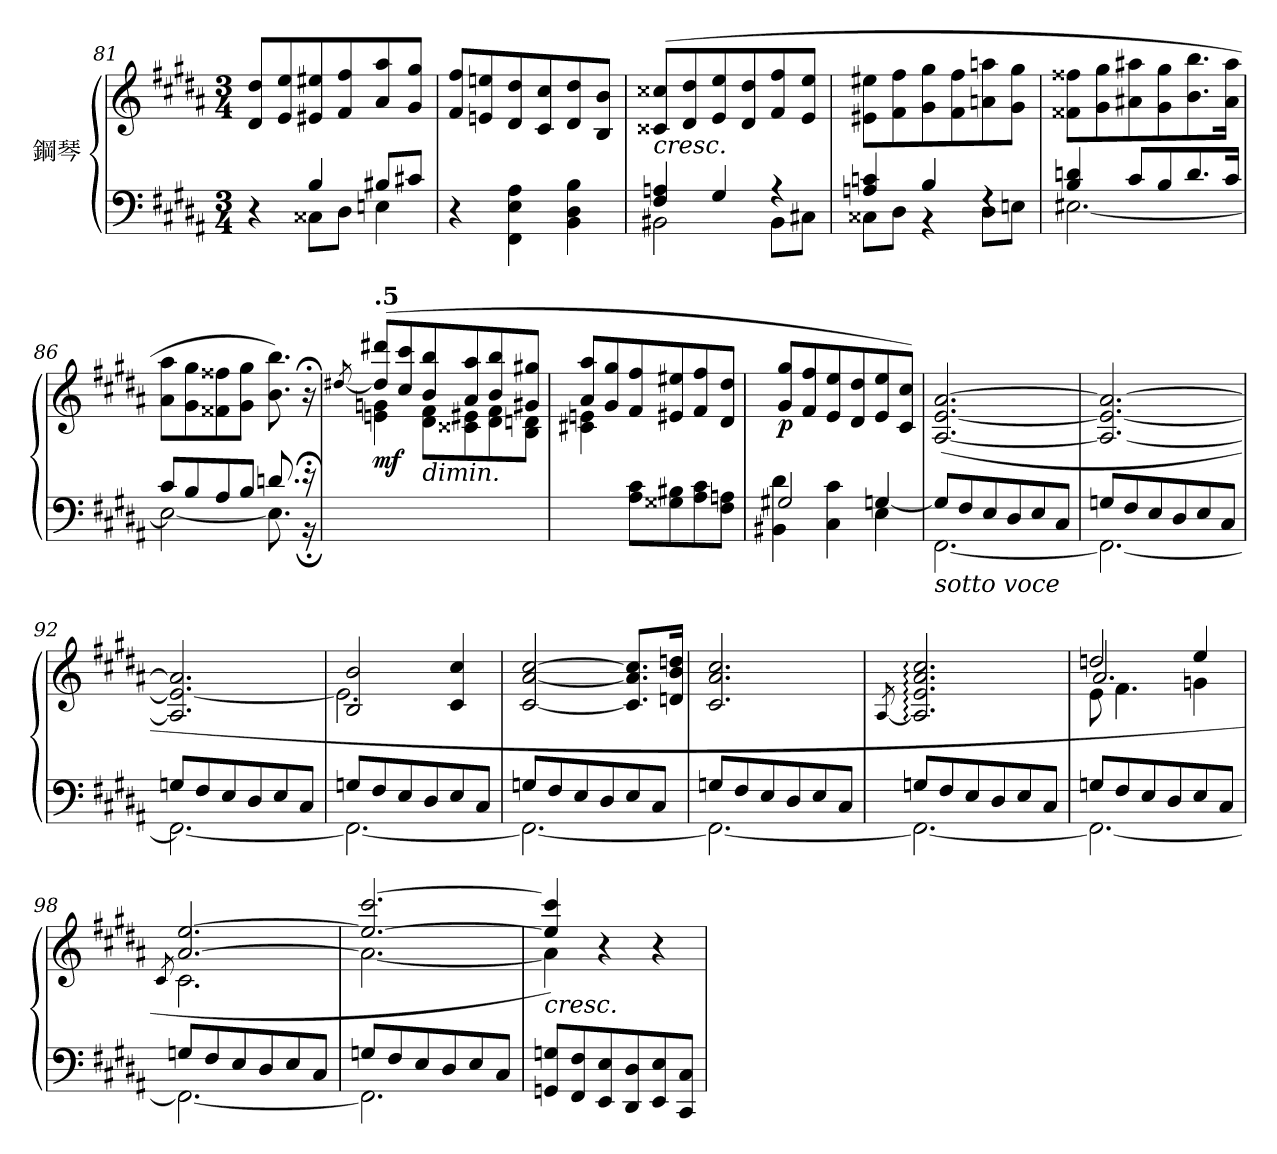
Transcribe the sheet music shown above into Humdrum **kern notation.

**kern	**kern	**dynam
*part1	*part1	*part1
*staff2	*staff1	*staff1/2
*I"鋼琴	*	*
*clefF4	*clefG2	*
*k[f#c#g#d#a#]	*k[f#c#g#d#a#]	*
*M3/4	*M3/4	*
=81	=81	=81
*^	*	*
4r	4ryy	8d#/ 8dd#/L	.
.	.	8e/ 8ee/	.
4B/	8C##X\L	8e#X/ 8ee#X/	.
.	8D#\J	8f#/ 8ff#/	.
8B#X/L	4En\	8a#/ 8aa#/	.
8c#X/J	.	8g#/ 8gg#/J	.
*v	*v	*	*
=82	=82	=82
4r	8f#/ 8ff#/L	.
.	8en/ 8een/	.
4FF#\ 4E\ 4A#\	8d#/ 8dd#/	.
.	8c#/ 8cc#/	.
4BB\ 4D#\ 4B\	8d#/ 8dd#/	.
.	8B/ 8b/J	.
!!LO:LB:g=z
=83	=83	=83
*^	*	*
!	!	!LO:TX:b:i:t=cresc.	!
4F#/ 4An/	2BB#X\	(>8c##X/ 8cc##X/L	.
.	.	8d#/ 8dd#/	.
4G#/	.	8e/ 8ee/	.
.	.	8d#/ 8dd#/	.
4r	8BB#\L	8f#/ 8ff#/	.
.	8C#X\J	8e/ 8ee/J	.
=84	=84	=84	=84
4An/ 4cn/	8C##X\L	8e#X\ 8ee#X\L	.
.	8D#\J	8f#\ 8ff#\	.
4B/	4r	8g#\ 8gg#\	.
.	.	8f#\ 8ff#\	.
4rF	8D#\L	8an\ 8aan\	.
.	8En\J	8g#\ 8gg#\J	.
=85	=85	=85	=85
4B/ 4dn/	[2.E#X\	8f##X\ 8ff##X\L	.
.	.	8g#\ 8gg#\	.
8c#/L	.	8a#X\ 8aa#X\	.
8B/	.	8g#\ 8gg#\	.
8.d/	.	8.b\ 8.bb\	.
16c#/Jk	.	16a#\ 16aa#\Jk	.
=86	=86	=86	=86
8c#/L	2E#\_	8a#\ 8aa#\L	.
8B/	.	8g#\ 8gg#\	.
8A#/	.	8f##X\ 8ff##X\	.
8B/J	.	8g#\ 8gg#\J	.
8.dn/	8.E#\]	8.b\ 8.bb\)	.
*	*	*MM6	*
16r;<	16r;	16r;<	.
*v	*v	*	*
=87	=87	=87
*	*MM94	*
.	[8qdd#X/	.
*	*^	*
!	!LO:TX:a:B:t=.5	!	!
!	!	!	!LO:DY:b
2.ryy	(>8dd#/] 8ddd#X/L	(<4en\ 4gn\	mf
.	8cc#/ 8ccc#/	.	.
!	!LO:TX:b:i:t=dimin.	!	!
.	8b/ 8bb/	8d#\ 8f#\L	.
.	8a#/ 8aa#/	8c##X\ 8e#X\	.
.	8b/ 8bb/	8d#\ 8f#\	.
.	8g#X/ 8gg#X/J	8B\ 8dn\J	.
=88	=88	=88	=88
4ryy	8a#/ 8aa#/L	4c#X\ 4en\	.
.	8g#/ 8gg#/	.	.
8A#\ 8c#\L	8f#/ 8ff#/	2ryy	.
8G##X\ 8B#X\	8e#X/ 8ee#X/	.	.
8A#\ 8c#\	8f#/ 8ff#/	.	.
8F#\ 8An\J	8d#/ 8dd#/J	.	.
*	*v	*v	*
!!LO:LB:g=z
=89	=89	=89
*^	*	*
!	!	!	!LO:DY:b
2G#X/	4BB#X\ 4d#\	8g#/ 8gg#/L	p
.	.	8f#/ 8ff#/	.
.	4C#\ 4c#\	8e/ 8ee/	.
.	.	8d#/ 8dd#/	.
4E\)	[4Gn/	8e/ 8ee/	.
.	.	8c#/ 8cc#/J)	.
=90	=90	=90	=90
!LO:TX:b:i:t=sotto voce	!	!	!
8G/L]	[2.FF#\	(>[2.A#/ [2.e/ [2.a#/	.
8F#/	.	.	.
8E/	.	.	.
8D#/	.	.	.
8E/	.	.	.
8C#/J	.	.	.
=91	=91	=91	=91
8Gn/L	2.FF#\_	2.A#/_ 2.e/_ 2.a#/_	.
8F#/	.	.	.
8E/	.	.	.
8D#/	.	.	.
8E/	.	.	.
8C#/J	.	.	.
=92	=92	=92	=92
8Gn/L	2.FF#\_	2.A#/] 2.e/_ 2.a#/]	.
8F#/	.	.	.
8E/	.	.	.
8D#/	.	.	.
8E/	.	.	.
8C#/J	.	.	.
=93	=93	=93	=93
*	*	*^	*
8Gn/L	2.FF#\_	2B/ 2b/	2.e\]	.
8F#/	.	.	.	.
8E/	.	.	.	.
8D#/	.	.	.	.
8E/	.	4c#/ 4cc#/	.	.
8C#/J	.	.	.	.
*	*	*v	*v	*
=94	=94	=94	=94
8Gn/L	2.FF#\_	[2c#/ [2a#/ [2cc#/	.
8F#/	.	.	.
8E/	.	.	.
8D#/	.	.	.
8E/	.	8.c#/] 8.a#/] 8.cc#/]L	.
8C#/J	.	.	.
.	.	16dn/ 16b/ 16ddn/Jk	.
=95	=95	=95	=95
8Gn/L	2.FF#\_	2.c#/ 2.a#/ 2.cc#/	.
8F#/	.	.	.
8E/	.	.	.
8D#/	.	.	.
8E/	.	.	.
8C#/J	.	.	.
=96	=96	=96	=96
.	.	[8qA#/	.
8Gn/L	2.FF#\_	2.A#/]: 2.e/: 2.a#/: 2.cc#/:	.
8F#/	.	.	.
8E/	.	.	.
8D#/	.	.	.
8E/	.	.	.
8C#/J	.	.	.
!!LO:LB:g=z
=97	=97	=97	=97
*	*	*^	*
*	*	*	*^	*
8Gn/L	2.FF#\_	2ddn/	8e\	2.a#/	.
8F#/	.	.	4.f#\	.	.
8E/	.	.	.	.	.
8D#/	.	.	.	.	.
8E/	.	4ee/	4gn\	.	.
8C#/J	.	.	.	.	.
*	*	*	*v	*v	*
=98	=98	=98	=98	=98
.	.	.	8qc#/	.
8Gn/L	2.FF#\_	[2.a#/ [2.ee/	2.c#\	.
8F#/	.	.	.	.
8E/	.	.	.	.
8D#/	.	.	.	.
8E/	.	.	.	.
8C#/J	.	.	.	.
=99	=99	=99	=99	=99
8Gn/L	2.FF#\]	2.ee/_ [2.ccc#/	2.a#\_	.
8F#/	.	.	.	.
8E/	.	.	.	.
8D#/	.	.	.	.
8E/	.	.	.	.
8C#/J	.	.	.	.
*v	*v	*	*	*
=100	=100	=100	=100
!	!LO:TX:b:i:t=cresc.	!	!
8GGn/ 8Gn/L	4ee/] 4ccc#/])	4a#\]	.
8FF#/ 8F#/	.	.	.
8EE/ 8E/	4r	2ryy	.
8DD#/ 8D#/	.	.	.
8EE/ 8E/	4r	.	.
8CC#/ 8C#/J	.	.	.
*	*v	*v	*
=	=	=
*-	*-	*-
